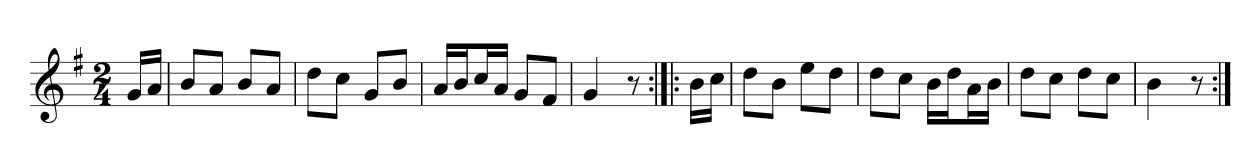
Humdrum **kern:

**kern
*part1
*staff1
*clefG2
*k[f#]
*G:
*M2/4
*MM120
=
16g/LL
16a/JJ
=1
8b/L
8a/J
8b/L
8a/J
=2
8dd\L
8cc\J
8g/L
8b/J
=3
16a/LL
16b/J
16cc/L
16a/JJ
8g/L
8f#/J
=4
4g
8r
=:|!|:
16b\LL
16cc\JJ
=5
8dd\L
8b\J
8ee\L
8dd\J
=6
8dd\L
8cc\J
16b\LL
16dd\J
16a\L
16b\JJ
=7
8dd\L
8cc\J
8dd\L
8cc\J
=8
4b
8r
=:|!
*-
